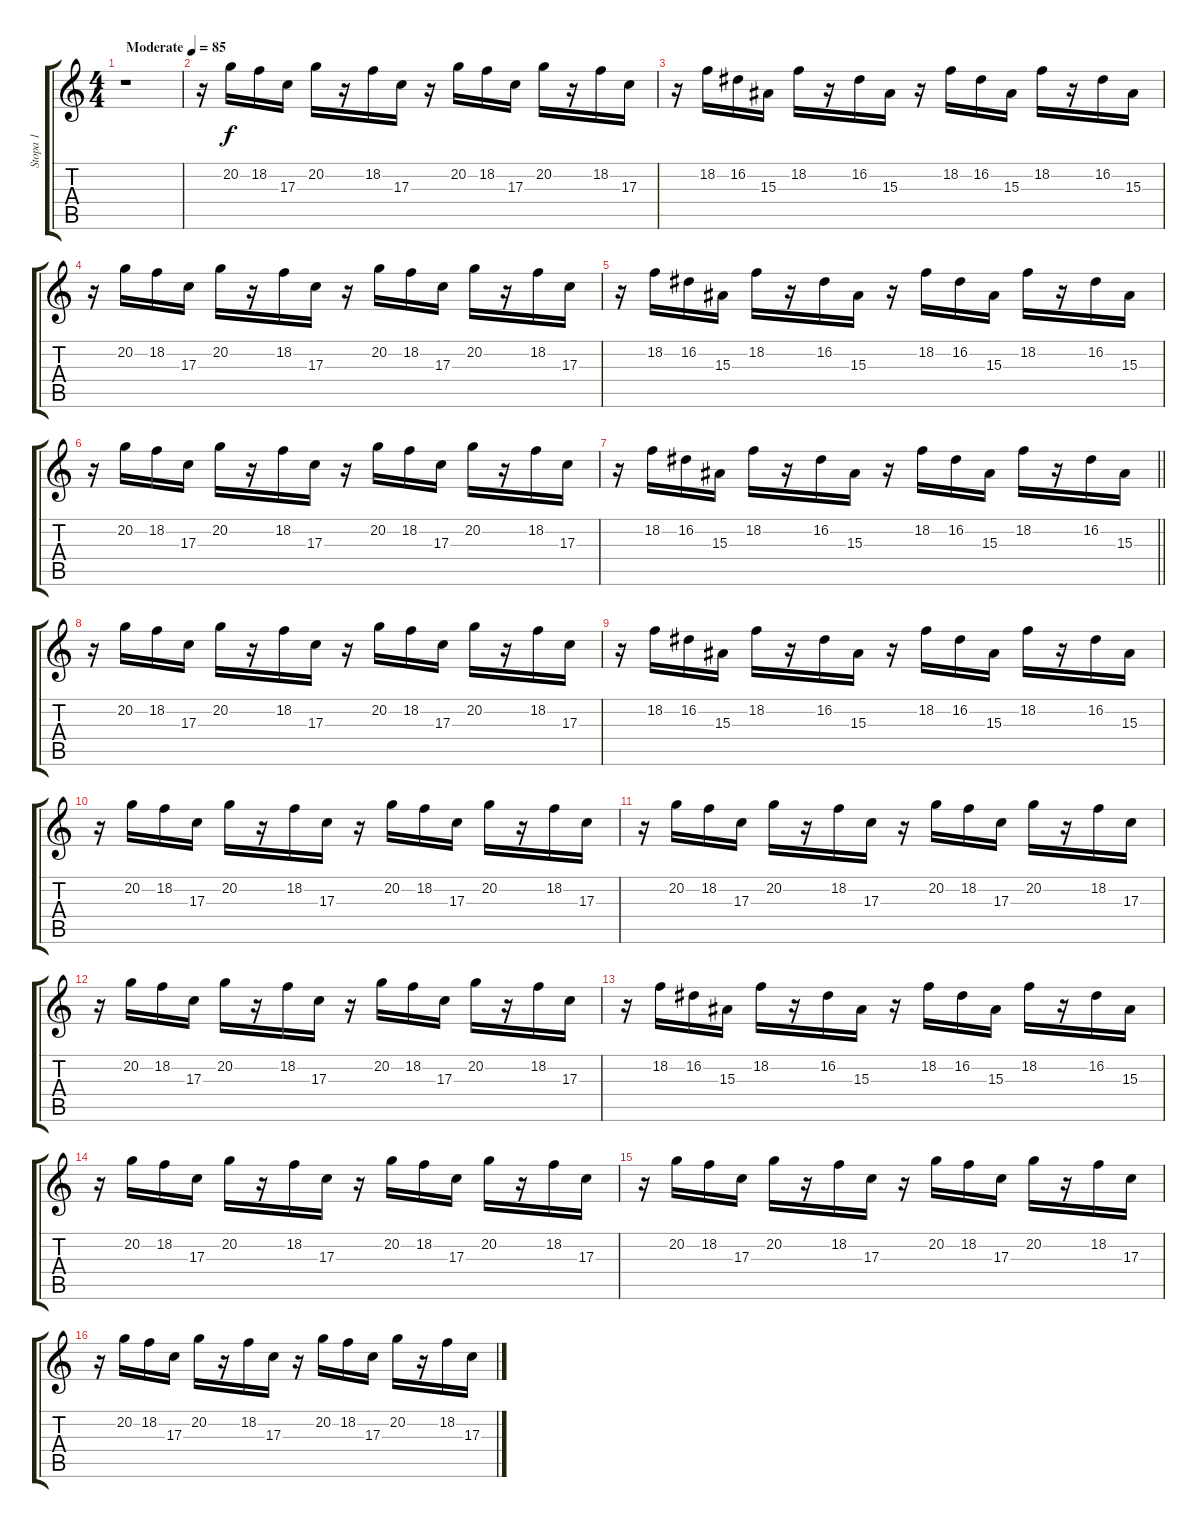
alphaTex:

\track ("Stopa 1" "Stopa 1") {instrument marimba}
\staff {score tabs}
\tuning (E4 B3 G3 D3 A2 E2) {hide}
\ts (4 4)
\tempo (85 "Moderate")
\clef g2
\ks c
r.1{dy f instrument marimba} |
r.16 20.2.16 18.2.16 17.3.16 20.2.16 r.16 18.2.16 17.3.16 r.16 20.2.16 18.2.16 17.3.16 20.2.16 r.16 18.2.16 17.3.16 |
r.16 18.2.16 16.2.16 15.3.16 18.2.16 r.16 16.2.16 15.3.16 r.16 18.2.16 16.2.16 15.3.16 18.2.16 r.16 16.2.16 15.3.16 |
r.16 20.2.16 18.2.16 17.3.16 20.2.16 r.16 18.2.16 17.3.16 r.16 20.2.16 18.2.16 17.3.16 20.2.16 r.16 18.2.16 17.3.16 |
r.16 18.2.16 16.2.16 15.3.16 18.2.16 r.16 16.2.16 15.3.16 r.16 18.2.16 16.2.16 15.3.16 18.2.16 r.16 16.2.16 15.3.16 |
r.16 20.2.16 18.2.16 17.3.16 20.2.16 r.16 18.2.16 17.3.16 r.16 20.2.16 18.2.16 17.3.16 20.2.16 r.16 18.2.16 17.3.16 |
\barLineRight lightlight
r.16 18.2.16 16.2.16 15.3.16 18.2.16 r.16 16.2.16 15.3.16 r.16 18.2.16 16.2.16 15.3.16 18.2.16 r.16 16.2.16 15.3.16 |
\section ("" "")
r.16 20.2.16 18.2.16 17.3.16 20.2.16 r.16 18.2.16 17.3.16 r.16 20.2.16 18.2.16 17.3.16 20.2.16 r.16 18.2.16 17.3.16 |
r.16 18.2.16 16.2.16 15.3.16 18.2.16 r.16 16.2.16 15.3.16 r.16 18.2.16 16.2.16 15.3.16 18.2.16 r.16 16.2.16 15.3.16 |
r.16 20.2.16 18.2.16 17.3.16 20.2.16 r.16 18.2.16 17.3.16 r.16 20.2.16 18.2.16 17.3.16 20.2.16 r.16 18.2.16 17.3.16 |
r.16 20.2.16 18.2.16 17.3.16 20.2.16 r.16 18.2.16 17.3.16 r.16 20.2.16 18.2.16 17.3.16 20.2.16 r.16 18.2.16 17.3.16 |
r.16 20.2.16 18.2.16 17.3.16 20.2.16 r.16 18.2.16 17.3.16 r.16 20.2.16 18.2.16 17.3.16 20.2.16 r.16 18.2.16 17.3.16 |
r.16 18.2.16 16.2.16 15.3.16 18.2.16 r.16 16.2.16 15.3.16 r.16 18.2.16 16.2.16 15.3.16 18.2.16 r.16 16.2.16 15.3.16 |
r.16 20.2.16 18.2.16 17.3.16 20.2.16 r.16 18.2.16 17.3.16 r.16 20.2.16 18.2.16 17.3.16 20.2.16 r.16 18.2.16 17.3.16 |
r.16 20.2.16 18.2.16 17.3.16 20.2.16 r.16 18.2.16 17.3.16 r.16 20.2.16 18.2.16 17.3.16 20.2.16 r.16 18.2.16 17.3.16 |
r.16 20.2.16 18.2.16 17.3.16 20.2.16 r.16 18.2.16 17.3.16 r.16 20.2.16 18.2.16 17.3.16 20.2.16 r.16 18.2.16 17.3.16
